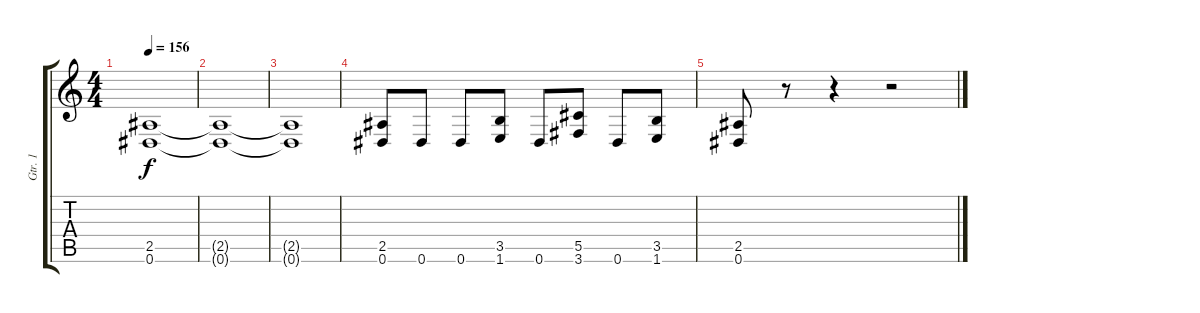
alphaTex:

\track ("Gtr. 1" "Gtr. 1") {instrument overdrivenguitar}
\staff {score tabs}
\tuning (Eb4 Bb3 Gb3 Db3 Ab2 Eb2) {hide}
\ts (4 4)
\tempo 156
\clef g2
\ks c
(2.5{t} 0.6{t}).1{dy f} |
(2.5{t} 0.6{t}).1 |
(2.5{t} 0.6{t}).1 |
(2.5 0.6).8 0.6.8 0.6.8 (3.5 1.6).8 0.6.8 (5.5 3.6).8 0.6.8 (3.5 1.6).8 |
(2.5 0.6).8 r.8 r.4 r.2
